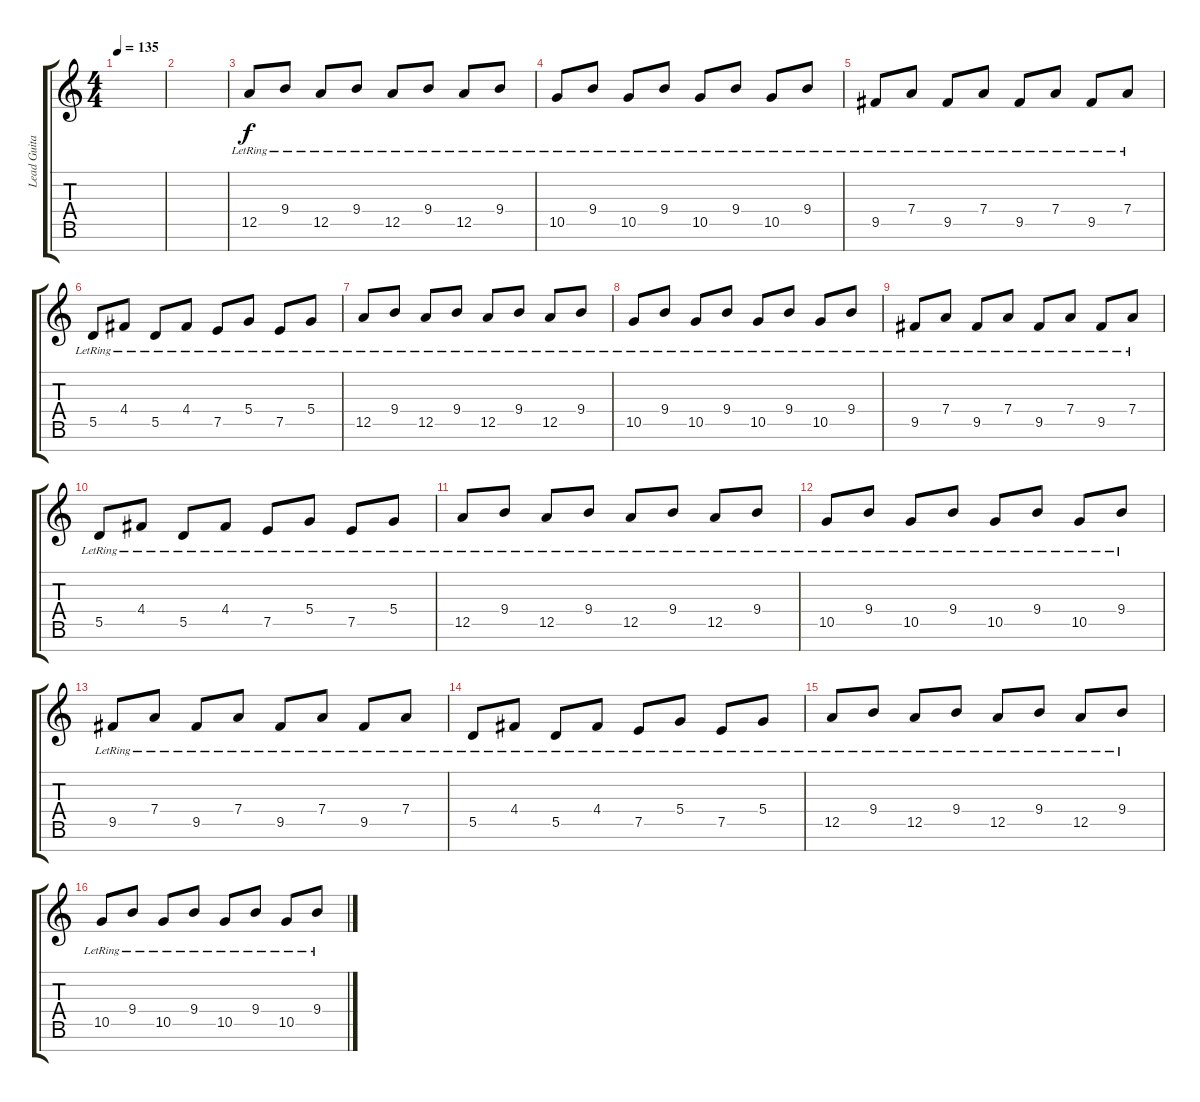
\track ("Lead Guitar" "Lead Guita") {instrument electricguitarjazz}
\staff {score tabs}
\tuning (E4 B3 G3 D3 A2 E2 B1) {hide}
\ts (4 4)
\tempo 135
\clef g2
\ks c
|
|
12.5{lr}.8{instrument electricguitarjazz} 9.4{lr}.8 12.5{lr}.8 9.4{lr}.8 12.5{lr}.8 9.4{lr}.8 12.5{lr}.8 9.4{lr}.8 |
10.5{lr}.8 9.4{lr}.8 10.5{lr}.8 9.4{lr}.8 10.5{lr}.8 9.4{lr}.8 10.5{lr}.8 9.4{lr}.8 |
9.5{lr}.8 7.4{lr}.8 9.5{lr}.8 7.4{lr}.8 9.5{lr}.8 7.4{lr}.8 9.5{lr}.8 7.4{lr}.8 |
5.5{lr}.8 4.4{lr}.8 5.5{lr}.8 4.4{lr}.8 7.5{lr}.8 5.4{lr}.8 7.5{lr}.8 5.4{lr}.8 |
12.5{lr}.8 9.4{lr}.8 12.5{lr}.8 9.4{lr}.8 12.5{lr}.8 9.4{lr}.8 12.5{lr}.8 9.4{lr}.8 |
10.5{lr}.8 9.4{lr}.8 10.5{lr}.8 9.4{lr}.8 10.5{lr}.8 9.4{lr}.8 10.5{lr}.8 9.4{lr}.8 |
9.5{lr}.8 7.4{lr}.8 9.5{lr}.8 7.4{lr}.8 9.5{lr}.8 7.4{lr}.8 9.5{lr}.8 7.4{lr}.8 |
5.5{lr}.8 4.4{lr}.8 5.5{lr}.8 4.4{lr}.8 7.5{lr}.8 5.4{lr}.8 7.5{lr}.8 5.4{lr}.8 |
12.5{lr}.8 9.4{lr}.8 12.5{lr}.8 9.4{lr}.8 12.5{lr}.8 9.4{lr}.8 12.5{lr}.8 9.4{lr}.8 |
10.5{lr}.8 9.4{lr}.8 10.5{lr}.8 9.4{lr}.8 10.5{lr}.8 9.4{lr}.8 10.5{lr}.8 9.4{lr}.8 |
9.5{lr}.8 7.4{lr}.8 9.5{lr}.8 7.4{lr}.8 9.5{lr}.8 7.4{lr}.8 9.5{lr}.8 7.4{lr}.8 |
5.5{lr}.8 4.4{lr}.8 5.5{lr}.8 4.4{lr}.8 7.5{lr}.8 5.4{lr}.8 7.5{lr}.8 5.4{lr}.8 |
12.5{lr}.8 9.4{lr}.8 12.5{lr}.8 9.4{lr}.8 12.5{lr}.8 9.4{lr}.8 12.5{lr}.8 9.4{lr}.8 |
10.5{lr}.8 9.4{lr}.8 10.5{lr}.8 9.4{lr}.8 10.5{lr}.8 9.4{lr}.8 10.5{lr}.8 9.4{lr}.8
